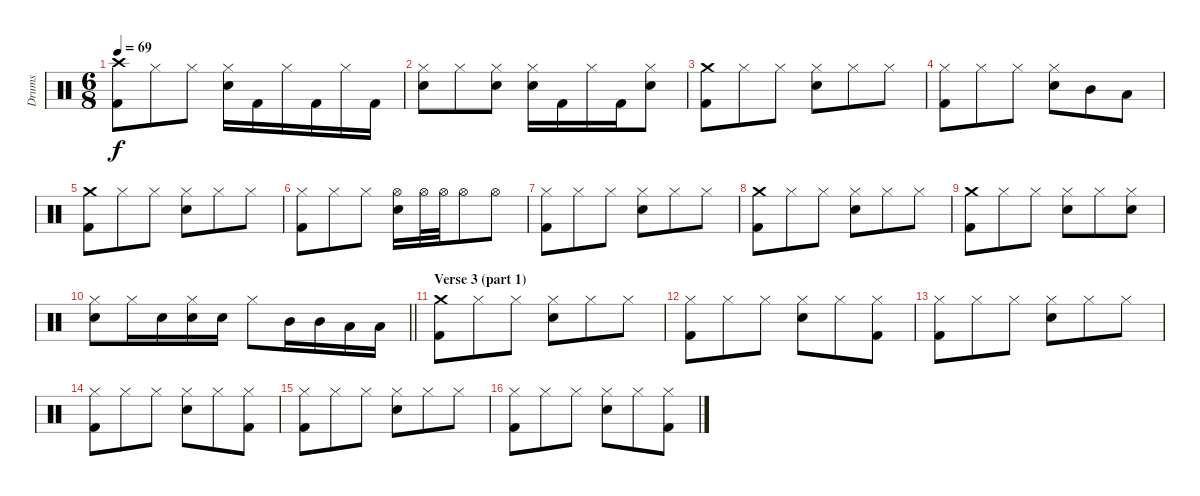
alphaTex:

\track ("Drums" "Drums") {instrument percussion}
\staff {score}
\articulation defaults
\ts (6 8)
\tempo 69
\clef neutral
\ks c
("Crash high (hit)" "Kick (hit) 2").8{dy f} "Hi-Hat (closed)".8 "Hi-Hat (closed)".8 ("Hi-Hat (closed)" "Snare (hit) 2").16 "Kick (hit) 2".16 "Hi-Hat (closed)".16 "Kick (hit) 2".16 "Hi-Hat (closed)".16 "Kick (hit) 2".16 |
("Hi-Hat (closed)" "Snare (hit) 2").8 "Hi-Hat (closed)".8 ("Hi-Hat (closed)" "Snare (hit) 2").8 ("Hi-Hat (closed)" "Snare (hit) 2").16 "Kick (hit) 2".16 "Hi-Hat (closed)".16 "Kick (hit) 2".16 ("Hi-Hat (closed)" "Snare (hit) 2").8 |
("Crash medium (hit)" "Kick (hit) 2").8 "Hi-Hat (closed)".8 "Hi-Hat (closed)".8 ("Hi-Hat (closed)" "Snare (hit) 2").8 "Hi-Hat (closed)".8 "Hi-Hat (closed)".8 |
("Hi-Hat (closed)" "Kick (hit) 2").8 "Hi-Hat (closed)".8 "Hi-Hat (closed)".8 ("Hi-Hat (closed)" "Snare (hit) 2").8 "Mid Tom (hit)".8 "Low Tom (hit)".8 |
("Crash medium (hit)" "Kick (hit) 2").8 "Hi-Hat (closed)".8 "Hi-Hat (closed)".8 ("Hi-Hat (closed)" "Snare (hit) 2").8 "Hi-Hat (closed)".8 "Hi-Hat (closed)".8 |
("Hi-Hat (closed)" "Kick (hit) 2").8 "Hi-Hat (closed)".8 "Hi-Hat (closed)".8 ("Hi-Hat (open)" "Snare (hit) 2").16 "Hi-Hat (open)".32 "Hi-Hat (open)".32 "Hi-Hat (open)".8 "Hi-Hat (open)".8 |
("Hi-Hat (closed)" "Kick (hit) 2").8 "Hi-Hat (closed)".8 "Hi-Hat (closed)".8 ("Hi-Hat (closed)" "Snare (hit) 2").8 "Hi-Hat (closed)".8 "Hi-Hat (closed)".8 |
("Crash medium (hit)" "Kick (hit) 2").8 "Hi-Hat (closed)".8 "Hi-Hat (closed)".8 ("Hi-Hat (closed)" "Snare (hit) 2").8 "Hi-Hat (closed)".8 "Hi-Hat (closed)".8 |
("Crash medium (hit)" "Kick (hit) 2").8 "Hi-Hat (closed)".8 "Hi-Hat (closed)".8 ("Hi-Hat (closed)" "Snare (hit) 2").8 "Hi-Hat (closed)".8 ("Hi-Hat (closed)" "Snare (hit) 2").8 |
\barLineRight lightlight
("Hi-Hat (closed)" "Snare (hit) 2").8 "Hi-Hat (closed)".16 "Snare (hit) 2".16 ("Hi-Hat (closed)" "Snare (hit) 2").16 "Snare (hit) 2".16 "Hi-Hat (closed)".8 "Mid Tom (hit)".16 "Mid Tom (hit)".16 "Low Tom (hit)".16 "Low Tom (hit)".16 |
\section ("" "Verse 3 (part 1)")
("Crash medium (hit)" "Kick (hit) 2").8 "Hi-Hat (closed)".8 "Hi-Hat (closed)".8 ("Hi-Hat (closed)" "Snare (hit) 2").8 "Hi-Hat (closed)".8 "Hi-Hat (closed)".8 |
("Hi-Hat (closed)" "Kick (hit) 2").8 "Hi-Hat (closed)".8 "Hi-Hat (closed)".8 ("Hi-Hat (closed)" "Snare (hit) 2").8 "Hi-Hat (closed)".8 ("Hi-Hat (closed)" "Kick (hit) 2").8 |
("Hi-Hat (closed)" "Kick (hit) 2").8 "Hi-Hat (closed)".8 "Hi-Hat (closed)".8 ("Hi-Hat (closed)" "Snare (hit) 2").8 "Hi-Hat (closed)".8 "Hi-Hat (closed)".8 |
("Hi-Hat (closed)" "Kick (hit) 2").8 "Hi-Hat (closed)".8 "Hi-Hat (closed)".8 ("Hi-Hat (closed)" "Snare (hit) 2").8 "Hi-Hat (closed)".8 ("Hi-Hat (closed)" "Kick (hit) 2").8 |
("Hi-Hat (closed)" "Kick (hit) 2").8 "Hi-Hat (closed)".8 "Hi-Hat (closed)".8 ("Hi-Hat (closed)" "Snare (hit) 2").8 "Hi-Hat (closed)".8 "Hi-Hat (closed)".8 |
("Hi-Hat (closed)" "Kick (hit) 2").8 "Hi-Hat (closed)".8 "Hi-Hat (closed)".8 ("Hi-Hat (closed)" "Snare (hit) 2").8 "Hi-Hat (closed)".8 ("Hi-Hat (closed)" "Kick (hit) 2").8
